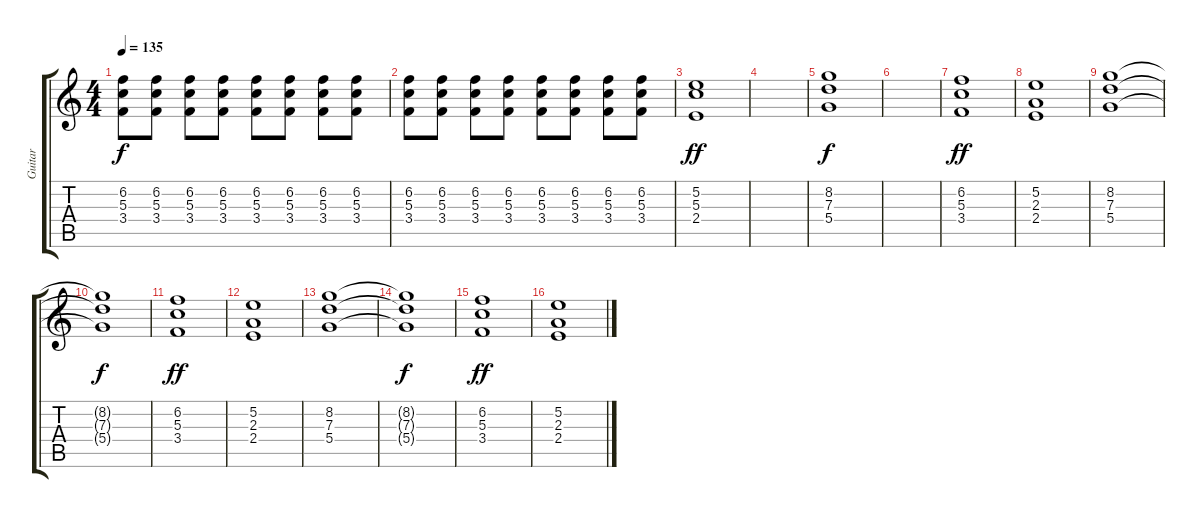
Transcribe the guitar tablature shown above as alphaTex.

\track ("Guitar" "Guitar") {instrument overdrivenguitar}
\staff {score tabs}
\tuning (E4 B3 G3 D3 A2 E2) {hide}
\ts (4 4)
\tempo 135
\clef g2
\ks c
(6.2 5.3 3.4).8{dy f} (6.2 5.3 3.4).8 (6.2 5.3 3.4).8 (6.2 5.3 3.4).8 (6.2 5.3 3.4).8 (6.2 5.3 3.4).8 (6.2 5.3 3.4).8 (6.2 5.3 3.4).8 |
(6.2 5.3 3.4).8 (6.2 5.3 3.4).8 (6.2 5.3 3.4).8 (6.2 5.3 3.4).8 (6.2 5.3 3.4).8 (6.2 5.3 3.4).8 (6.2 5.3 3.4).8 (6.2 5.3 3.4).8 |
(5.2 5.3 2.4).1{dy ff} |
|
(8.2 7.3 5.4).1{dy f} |
|
(6.2 5.3 3.4).1{dy ff} |
(5.2 2.3 2.4).1 |
(8.2 7.3 5.4).1 |
(8.2{t} 7.3{t} 5.4{t}).1{dy f} |
(6.2 5.3 3.4).1{dy ff} |
(5.2 2.3 2.4).1 |
(8.2 7.3 5.4).1 |
(8.2{t} 7.3{t} 5.4{t}).1{dy f} |
(6.2 5.3 3.4).1{dy ff} |
(5.2 2.3 2.4).1
